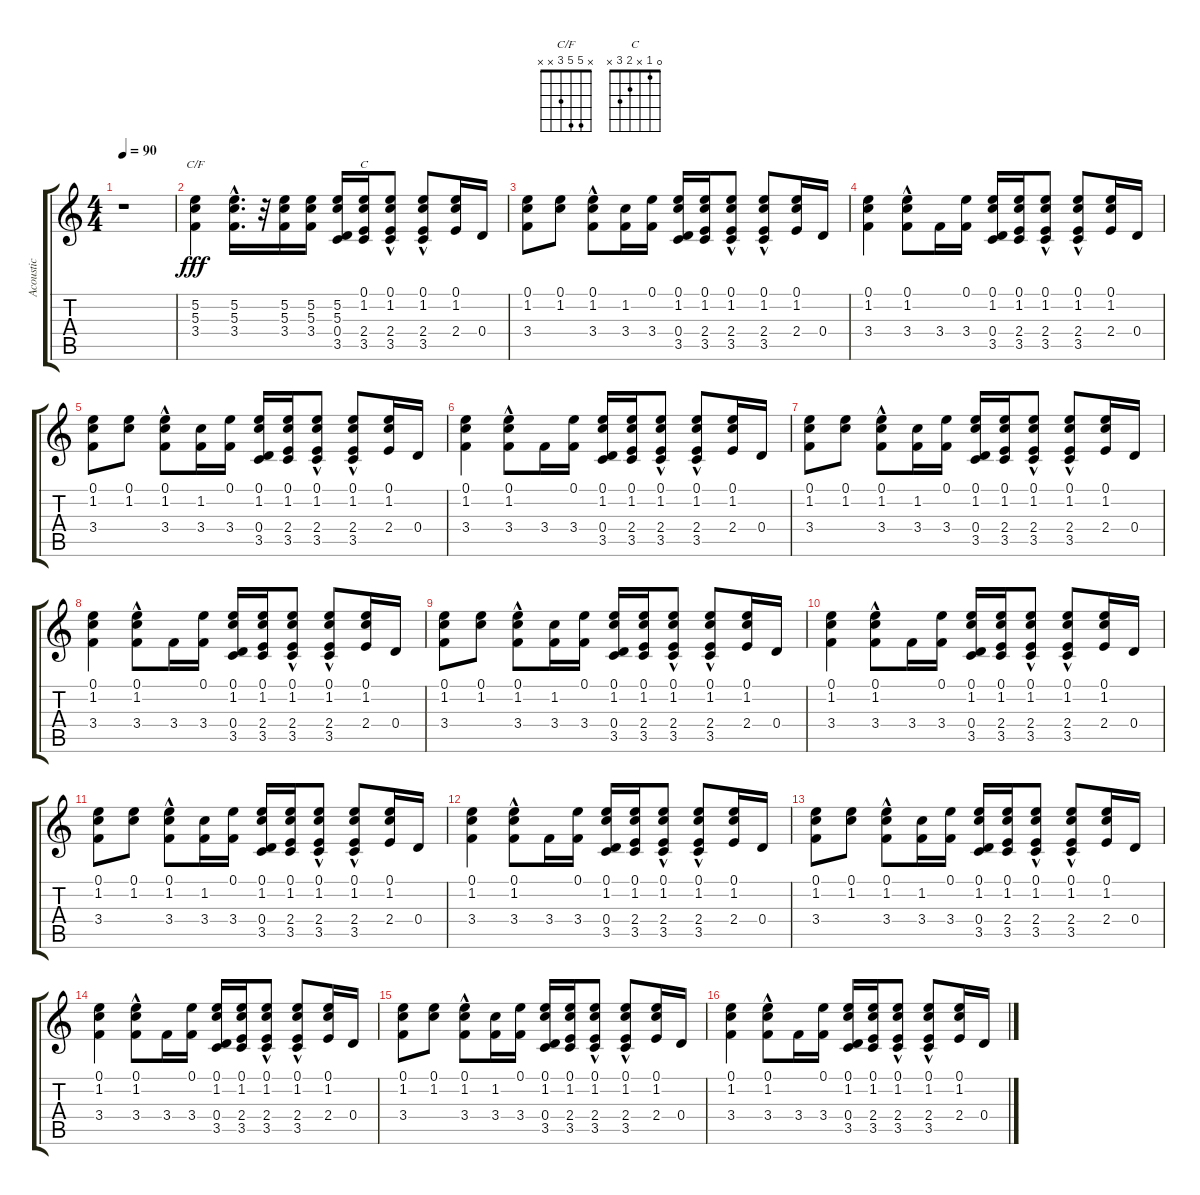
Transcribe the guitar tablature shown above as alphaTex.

\track ("Acoustic" "Acoustic") {instrument acousticguitarsteel}
\staff {score tabs}
\tuning (E4 B3 G3 D3 A2 E2) {hide}
\chord ("C/F" x 5 5 3 x x)
\chord ("C" 0 1 x 2 3 x)
\ts (4 4)
\tempo 90
\clef g2
\ks c
r.1{dy fff instrument acousticguitarsteel} |
(5.2 5.3 3.4).4{ch "C/F"} (5.2{hac} 5.3{hac} 3.4{hac}).16{d} r.32 (5.2 5.3 3.4).16 (5.2 5.3 3.4).16 (5.2 5.3 0.4 3.5).16 (0.1 1.2 2.4 3.5).16{ch "C"} (0.1 1.2 2.4{hac} 3.5{hac}).8 (0.1 1.2 2.4{hac} 3.5{hac}).8 (0.1 1.2 2.4).16 0.4.16 |
(0.1 1.2 3.4).8 (0.1 1.2).8 (0.1{hac} 1.2 3.4{hac}).8 (1.2 3.4).16 (0.1 3.4).16 (0.1 1.2 0.4 3.5).16 (0.1 1.2 2.4 3.5).16 (0.1 1.2 2.4{hac} 3.5{hac}).8 (0.1 1.2 2.4{hac} 3.5{hac}).8 (0.1 1.2 2.4).16 0.4.16 |
(0.1 1.2 3.4).4 (0.1{hac} 1.2 3.4{hac}).8 3.4.16 (0.1 3.4).16 (0.1 1.2 0.4 3.5).16 (0.1 1.2 2.4 3.5).16 (0.1 1.2 2.4{hac} 3.5{hac}).8 (0.1 1.2 2.4{hac} 3.5{hac}).8 (0.1 1.2 2.4).16 0.4.16 |
(0.1 1.2 3.4).8 (0.1 1.2).8 (0.1{hac} 1.2 3.4{hac}).8 (1.2 3.4).16 (0.1 3.4).16 (0.1 1.2 0.4 3.5).16 (0.1 1.2 2.4 3.5).16 (0.1 1.2 2.4{hac} 3.5{hac}).8 (0.1 1.2 2.4{hac} 3.5{hac}).8 (0.1 1.2 2.4).16 0.4.16 |
(0.1 1.2 3.4).4 (0.1{hac} 1.2 3.4{hac}).8 3.4.16 (0.1 3.4).16 (0.1 1.2 0.4 3.5).16 (0.1 1.2 2.4 3.5).16 (0.1 1.2 2.4{hac} 3.5{hac}).8 (0.1 1.2 2.4{hac} 3.5{hac}).8 (0.1 1.2 2.4).16 0.4.16 |
(0.1 1.2 3.4).8 (0.1 1.2).8 (0.1{hac} 1.2 3.4{hac}).8 (1.2 3.4).16 (0.1 3.4).16 (0.1 1.2 0.4 3.5).16 (0.1 1.2 2.4 3.5).16 (0.1 1.2 2.4{hac} 3.5{hac}).8 (0.1 1.2 2.4{hac} 3.5{hac}).8 (0.1 1.2 2.4).16 0.4.16 |
(0.1 1.2 3.4).4 (0.1{hac} 1.2 3.4{hac}).8 3.4.16 (0.1 3.4).16 (0.1 1.2 0.4 3.5).16 (0.1 1.2 2.4 3.5).16 (0.1 1.2 2.4{hac} 3.5{hac}).8 (0.1 1.2 2.4{hac} 3.5{hac}).8 (0.1 1.2 2.4).16 0.4.16 |
(0.1 1.2 3.4).8 (0.1 1.2).8 (0.1{hac} 1.2 3.4{hac}).8 (1.2 3.4).16 (0.1 3.4).16 (0.1 1.2 0.4 3.5).16 (0.1 1.2 2.4 3.5).16 (0.1 1.2 2.4{hac} 3.5{hac}).8 (0.1 1.2 2.4{hac} 3.5{hac}).8 (0.1 1.2 2.4).16 0.4.16 |
(0.1 1.2 3.4).4 (0.1{hac} 1.2 3.4{hac}).8 3.4.16 (0.1 3.4).16 (0.1 1.2 0.4 3.5).16 (0.1 1.2 2.4 3.5).16 (0.1 1.2 2.4{hac} 3.5{hac}).8 (0.1 1.2 2.4{hac} 3.5{hac}).8 (0.1 1.2 2.4).16 0.4.16 |
(0.1 1.2 3.4).8 (0.1 1.2).8 (0.1{hac} 1.2 3.4{hac}).8 (1.2 3.4).16 (0.1 3.4).16 (0.1 1.2 0.4 3.5).16 (0.1 1.2 2.4 3.5).16 (0.1 1.2 2.4{hac} 3.5{hac}).8 (0.1 1.2 2.4{hac} 3.5{hac}).8 (0.1 1.2 2.4).16 0.4.16 |
(0.1 1.2 3.4).4 (0.1{hac} 1.2 3.4{hac}).8 3.4.16 (0.1 3.4).16 (0.1 1.2 0.4 3.5).16 (0.1 1.2 2.4 3.5).16 (0.1 1.2 2.4{hac} 3.5{hac}).8 (0.1 1.2 2.4{hac} 3.5{hac}).8 (0.1 1.2 2.4).16 0.4.16 |
(0.1 1.2 3.4).8 (0.1 1.2).8 (0.1{hac} 1.2 3.4{hac}).8 (1.2 3.4).16 (0.1 3.4).16 (0.1 1.2 0.4 3.5).16 (0.1 1.2 2.4 3.5).16 (0.1 1.2 2.4{hac} 3.5{hac}).8 (0.1 1.2 2.4{hac} 3.5{hac}).8 (0.1 1.2 2.4).16 0.4.16 |
(0.1 1.2 3.4).4 (0.1{hac} 1.2 3.4{hac}).8 3.4.16 (0.1 3.4).16 (0.1 1.2 0.4 3.5).16 (0.1 1.2 2.4 3.5).16 (0.1 1.2 2.4{hac} 3.5{hac}).8 (0.1 1.2 2.4{hac} 3.5{hac}).8 (0.1 1.2 2.4).16 0.4.16 |
(0.1 1.2 3.4).8 (0.1 1.2).8 (0.1{hac} 1.2 3.4{hac}).8 (1.2 3.4).16 (0.1 3.4).16 (0.1 1.2 0.4 3.5).16 (0.1 1.2 2.4 3.5).16 (0.1 1.2 2.4{hac} 3.5{hac}).8 (0.1 1.2 2.4{hac} 3.5{hac}).8 (0.1 1.2 2.4).16 0.4.16 |
(0.1 1.2 3.4).4 (0.1{hac} 1.2 3.4{hac}).8 3.4.16 (0.1 3.4).16 (0.1 1.2 0.4 3.5).16 (0.1 1.2 2.4 3.5).16 (0.1 1.2 2.4{hac} 3.5{hac}).8 (0.1 1.2 2.4{hac} 3.5{hac}).8 (0.1 1.2 2.4).16 0.4.16
